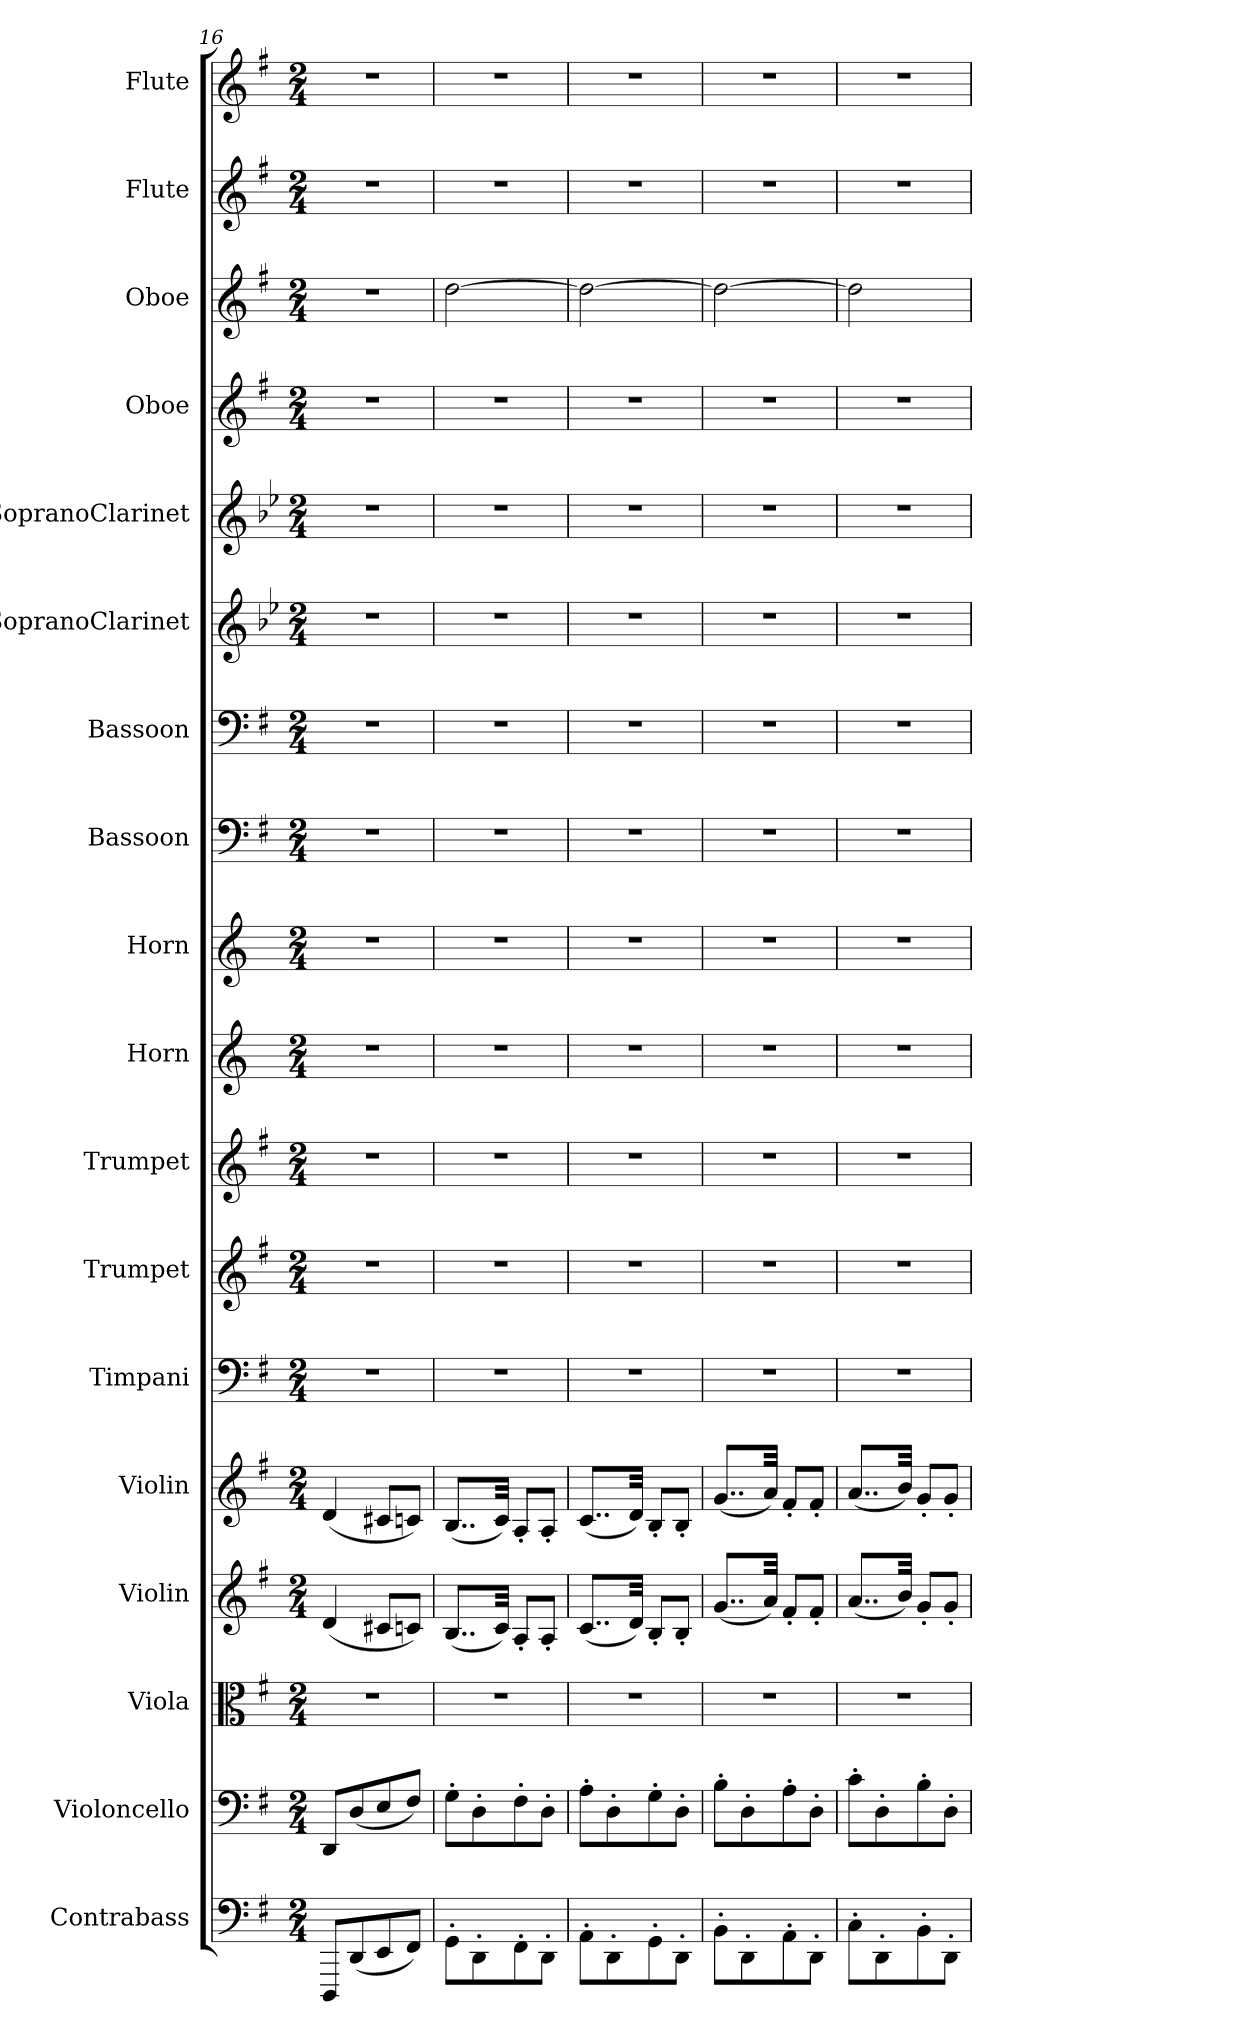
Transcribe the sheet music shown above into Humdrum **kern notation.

**kern	**kern	**kern	**kern	**kern	**kern	**kern	**kern	**kern	**kern	**kern	**kern	**kern	**kern	**kern	**kern	**kern	**kern
*part18	*part17	*part16	*part15	*part14	*part13	*part12	*part11	*part10	*part9	*part8	*part7	*part6	*part5	*part4	*part3	*part2	*part1
*staff18	*staff17	*staff16	*staff15	*staff14	*staff13	*staff12	*staff11	*staff10	*staff9	*staff8	*staff7	*staff6	*staff5	*staff4	*staff3	*staff2	*staff1
*I"Contrabass	*I"Violoncello	*I"Viola	*I"Violin	*I"Violin	*I"Timpani	*I"Trumpet	*I"Trumpet	*I"Horn	*I"Horn	*I"Bassoon	*I"Bassoon	*I"SopranoClarinet	*I"SopranoClarinet	*I"Oboe	*I"Oboe	*I"Flute	*I"Flute
*I'Cb	*I'Vc	*I'Vla	*I'Vln	*I'Vln	*I'Timp	*I'Tpt	*I'Tpt	*I'Hn	*I'Hn	*I'Bsn	*I'Bsn	*	*	*I'Ob	*I'Ob	*I'Fl	*I'Fl
*clefF4	*clefF4	*clefC3	*clefG2	*clefG2	*clefF4	*clefG2	*clefG2	*clefG2	*clefG2	*clefF4	*clefF4	*clefG2	*clefG2	*clefG2	*clefG2	*clefG2	*clefG2
*k[f#]	*k[f#]	*k[f#]	*k[f#]	*k[f#]	*k[f#]	*k[f#]	*k[f#]	*k[]	*k[]	*k[f#]	*k[f#]	*k[b-e-]	*k[b-e-]	*k[f#]	*k[f#]	*k[f#]	*k[f#]
*M2/4	*M2/4	*M2/4	*M2/4	*M2/4	*M2/4	*M2/4	*M2/4	*M2/4	*M2/4	*M2/4	*M2/4	*M2/4	*M2/4	*M2/4	*M2/4	*M2/4	*M2/4
=16	=16	=16	=16	=16	=16	=16	=16	=16	=16	=16	=16	=16	=16	=16	=16	=16	=16
8DDD/L	8DD/L	2r	(4d/	(4d/	2r	2r	2r	2r	2r	2r	2r	2r	2r	2r	2r	2r	2r
(8DD/	(8D/	.	.	.	.	.	.	.	.	.	.	.	.	.	.	.	.
8EE/	8E/	.	8c#X/L	8c#X/L	.	.	.	.	.	.	.	.	.	.	.	.	.
8FF#/J)	8F#/J)	.	8cn/J)	8cn/J)	.	.	.	.	.	.	.	.	.	.	.	.	.
=17	=17	=17	=17	=17	=17	=17	=17	=17	=17	=17	=17	=17	=17	=17	=17	=17	=17
8GG'\L	8G'\L	2r	(8..B/L	(8..B/L	2r	2r	2r	2r	2r	2r	2r	2r	2r	2r	[2dd\	2r	2r
8DD'\	8D'\	.	.	.	.	.	.	.	.	.	.	.	.	.	.	.	.
.	.	.	32c/Jkk)	32c/Jkk)	.	.	.	.	.	.	.	.	.	.	.	.	.
8FF#'\	8F#'\	.	8A'/L	8A'/L	.	.	.	.	.	.	.	.	.	.	.	.	.
8DD'\J	8D'\J	.	8A'/J	8A'/J	.	.	.	.	.	.	.	.	.	.	.	.	.
=18	=18	=18	=18	=18	=18	=18	=18	=18	=18	=18	=18	=18	=18	=18	=18	=18	=18
8AA'\L	8A'\L	2r	(8..c/L	(8..c/L	2r	2r	2r	2r	2r	2r	2r	2r	2r	2r	2dd\_	2r	2r
8DD'\	8D'\	.	.	.	.	.	.	.	.	.	.	.	.	.	.	.	.
.	.	.	32d/Jkk)	32d/Jkk)	.	.	.	.	.	.	.	.	.	.	.	.	.
8GG'\	8G'\	.	8B'/L	8B'/L	.	.	.	.	.	.	.	.	.	.	.	.	.
8DD'\J	8D'\J	.	8B'/J	8B'/J	.	.	.	.	.	.	.	.	.	.	.	.	.
=19	=19	=19	=19	=19	=19	=19	=19	=19	=19	=19	=19	=19	=19	=19	=19	=19	=19
8BB'\L	8B'\L	2r	(8..g/L	(8..g/L	2r	2r	2r	2r	2r	2r	2r	2r	2r	2r	2dd\_	2r	2r
8DD'\	8D'\	.	.	.	.	.	.	.	.	.	.	.	.	.	.	.	.
.	.	.	32a/Jkk)	32a/Jkk)	.	.	.	.	.	.	.	.	.	.	.	.	.
8AA'\	8A'\	.	8f#'/L	8f#'/L	.	.	.	.	.	.	.	.	.	.	.	.	.
8DD'\J	8D'\J	.	8f#'/J	8f#'/J	.	.	.	.	.	.	.	.	.	.	.	.	.
=20	=20	=20	=20	=20	=20	=20	=20	=20	=20	=20	=20	=20	=20	=20	=20	=20	=20
8C'\L	8c'\L	2r	(8..a/L	(8..a/L	2r	2r	2r	2r	2r	2r	2r	2r	2r	2r	2dd\]	2r	2r
8DD'\	8D'\	.	.	.	.	.	.	.	.	.	.	.	.	.	.	.	.
.	.	.	32b/Jkk)	32b/Jkk)	.	.	.	.	.	.	.	.	.	.	.	.	.
8BB'\	8B'\	.	8g'/L	8g'/L	.	.	.	.	.	.	.	.	.	.	.	.	.
8DD'\J	8D'\J	.	8g'/J	8g'/J	.	.	.	.	.	.	.	.	.	.	.	.	.
=	=	=	=	=	=	=	=	=	=	=	=	=	=	=	=	=	=
*-	*-	*-	*-	*-	*-	*-	*-	*-	*-	*-	*-	*-	*-	*-	*-	*-	*-
